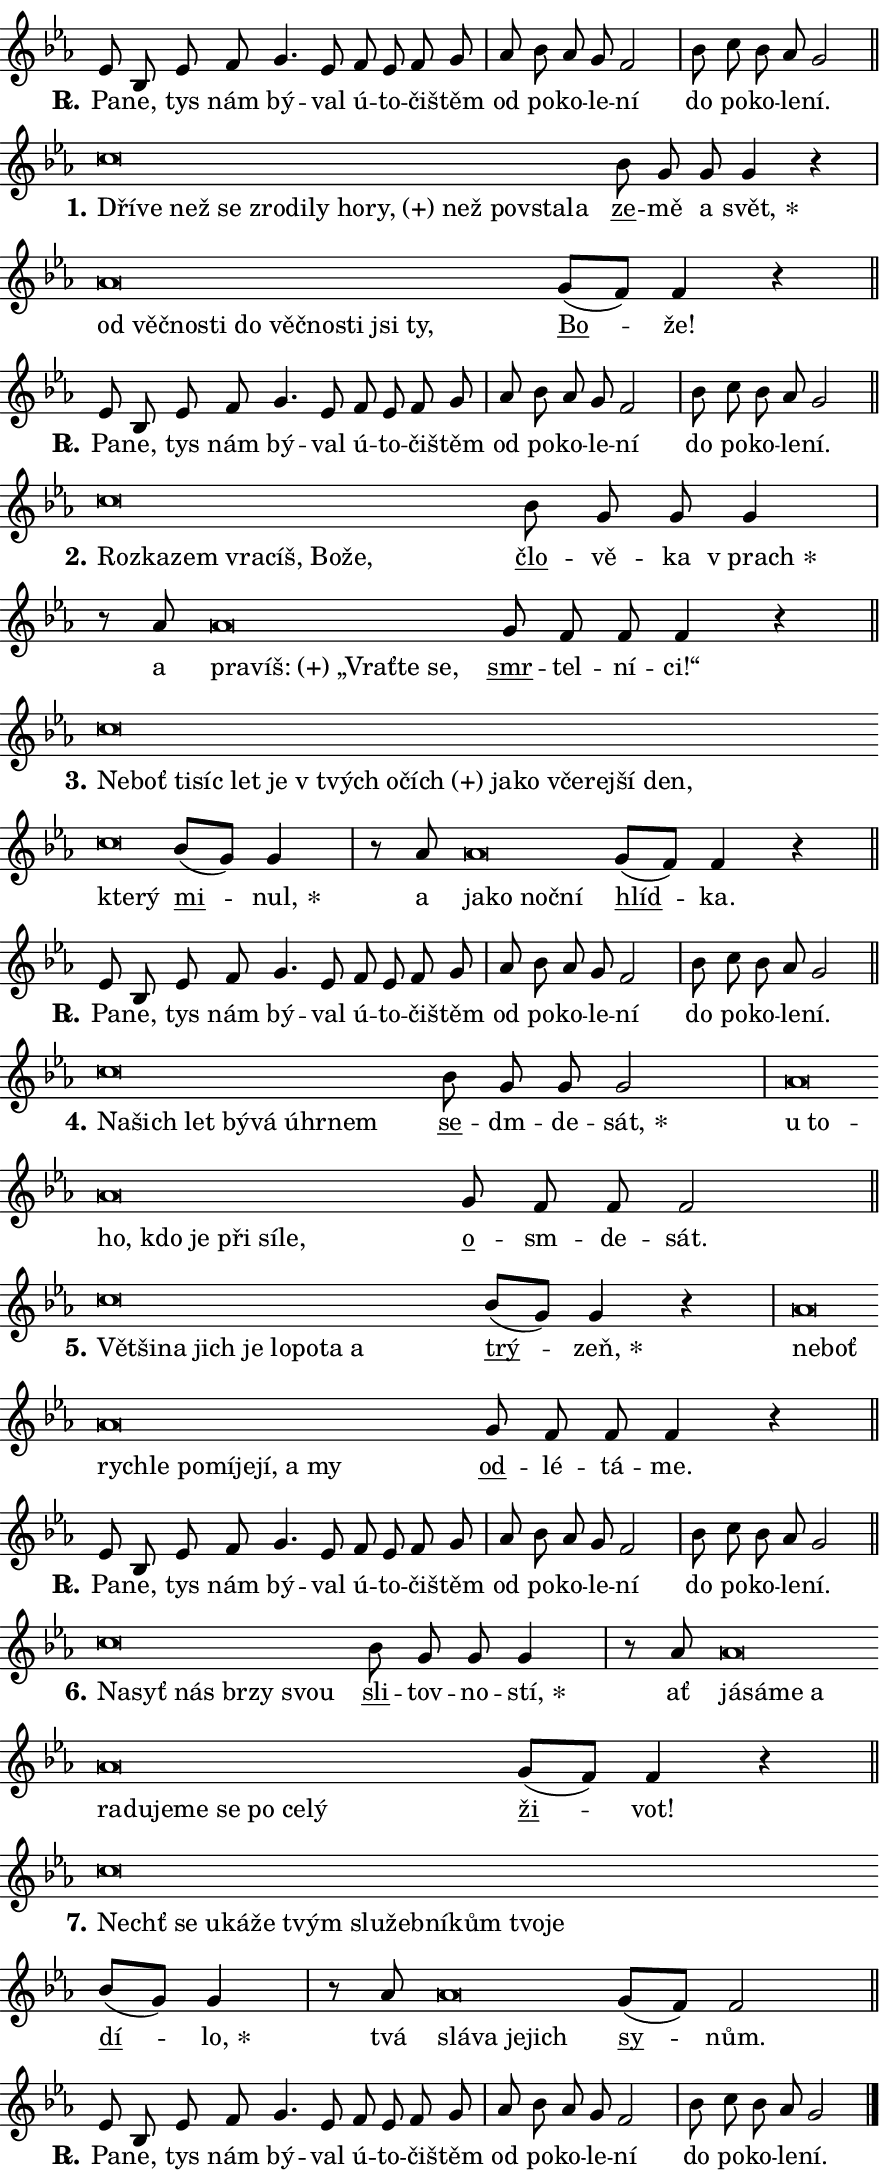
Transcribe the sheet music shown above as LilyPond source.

\version "2.24.0"
\header { tagline = "" }
\paper {
  indent = 0\cm
  top-margin = 0\cm
  right-margin = 0.13\cm % to fit lyric hyphens
  bottom-margin = 0\cm
  left-margin = 0\cm
  paper-width = 15\cm
  page-breaking = #ly:one-page-breaking
  system-system-spacing.basic-distance = #11
  score-system-spacing.basic-distance = #11
  ragged-last = ##f
}


%% Author: Thomas Morley
%% https://lists.gnu.org/archive/html/lilypond-user/2020-05/msg00002.html
#(define (line-position grob)
"Returns position of @var[grob} in current system:
   @code{'start}, if at first time-step
   @code{'end}, if at last time-step
   @code{'middle} otherwise
"
  (let* ((col (ly:item-get-column grob))
         (ln (ly:grob-object col 'left-neighbor))
         (rn (ly:grob-object col 'right-neighbor))
         (col-to-check-left (if (ly:grob? ln) ln col))
         (col-to-check-right (if (ly:grob? rn) rn col))
         (break-dir-left
           (and
             (ly:grob-property col-to-check-left 'non-musical #f)
             (ly:item-break-dir col-to-check-left)))
         (break-dir-right
           (and
             (ly:grob-property col-to-check-right 'non-musical #f)
             (ly:item-break-dir col-to-check-right))))
        (cond ((eqv? 1 break-dir-left) 'start)
              ((eqv? -1 break-dir-right) 'end)
              (else 'middle))))

#(define (tranparent-at-line-position vctor)
  (lambda (grob)
  "Relying on @code{line-position} select the relevant enry from @var{vctor}.
Used to determine transparency,"
    (case (line-position grob)
      ((end) (not (vector-ref vctor 0)))
      ((middle) (not (vector-ref vctor 1)))
      ((start) (not (vector-ref vctor 2))))))

noteHeadBreakVisibility =
#(define-music-function (break-visibility)(vector?)
"Makes @code{NoteHead}s transparent relying on @var{break-visibility}"
#{
  \override NoteHead.transparent =
    #(tranparent-at-line-position break-visibility)
#})

#(define delete-ledgers-for-transparent-note-heads
  (lambda (grob)
    "Reads whether a @code{NoteHead} is transparent.
If so this @code{NoteHead} is removed from @code{'note-heads} from
@var{grob}, which is supposed to be @code{LedgerLineSpanner}.
As a result ledgers are not printed for this @code{NoteHead}"
    (let* ((nhds-array (ly:grob-object grob 'note-heads))
           (nhds-list
             (if (ly:grob-array? nhds-array)
                 (ly:grob-array->list nhds-array)
                 '()))
           ;; Relies on the transparent-property being done before
           ;; Staff.LedgerLineSpanner.after-line-breaking is executed.
           ;; This is fragile ...
           (to-keep
             (remove
               (lambda (nhd)
                 (ly:grob-property nhd 'transparent #f))
               nhds-list)))
      ;; TODO find a better method to iterate over grob-arrays, similiar
      ;; to filter/remove etc for lists
      ;; For now rebuilt from scratch
      (set! (ly:grob-object grob 'note-heads)  '())
      (for-each
        (lambda (nhd)
          (ly:pointer-group-interface::add-grob grob 'note-heads nhd))
        to-keep))))

squashNotes = {
  \override NoteHead.X-extent = #'(-0.2 . 0.2)
  \override NoteHead.Y-extent = #'(-0.75 . 0)
  \override NoteHead.stencil =
    #(lambda (grob)
       (let ((pos (ly:grob-property grob 'staff-position)))
         (begin
           (if (< pos -7) (display "ERROR: Lower brevis then expected\n") (display ""))
           (if (<= pos -6) ly:text-interface::print ly:note-head::print))))
}
unSquashNotes = {
  \revert NoteHead.X-extent
  \revert NoteHead.Y-extent
  \revert NoteHead.stencil
}

hideNotes = \noteHeadBreakVisibility #begin-of-line-visible
unHideNotes = \noteHeadBreakVisibility #all-visible

% work-around for resetting accidentals
% https://lilypond.org/doc/v2.23/Documentation/notation/displaying-rhythms#unmetered-music
cadenzaMeasure = {
  \cadenzaOff
  \partial 1024 s1024
  \cadenzaOn
}

#(define-markup-command (accent layout props text) (markup?)
  "Underline accented syllable"
  (interpret-markup layout props
    #{\markup \override #'(offset . 4.3) \underline { #text }#}))

responsum = \markup \concat {
  "R" \hspace #-1.05 \path #0.1 #'((moveto 0 0.07) (lineto 0.9 0.8)) \hspace #0.05 "."
}

spaceSize = #0.6828661417322834 % exact space size for TeX Gyre Schola

\layout {
  \context {
    \Staff
    \remove "Time_signature_engraver"
    \override LedgerLineSpanner.after-line-breaking = #delete-ledgers-for-transparent-note-heads
  }
  \context {
    \Lyrics {
      \override LyricSpace.minimum-distance = \spaceSize
      \override LyricText.font-name = #"TeX Gyre Schola"
      \override LyricText.font-size = 1
      \override StanzaNumber.font-name = #"TeX Gyre Schola Bold"
      \override StanzaNumber.font-size = 1
    }
  }
  \context {
    \Score 
    \override NoteHead.text =
      #(lambda (grob) 
        (let ((pos (ly:grob-property grob 'staff-position)))
          #{\markup {
            \combine
              \halign #-0.55 \raise #(if (= pos -6) 0 0.5) \override #'(thickness . 2) \draw-line #'(3.2 . 0)
              \musicglyph "noteheads.sM1"
          }#}))
  }
}

% magnetic-lyrics.ily
%
%   written by
%     Jean Abou Samra <jean@abou-samra.fr>
%     Werner Lemberg <wl@gnu.org>
%
%   adapted by
%     Jiri Hon <jiri.hon@gmail.com>
%
% Version 2022-Apr-15

% https://www.mail-archive.com/lilypond-user@gnu.org/msg149350.html

#(define (Left_hyphen_pointer_engraver context)
   "Collect syllable-hyphen-syllable occurrences in lyrics and store
them in properties.  This engraver only looks to the left.  For
example, if the lyrics input is @code{foo -- bar}, it does the
following.

@itemize @bullet
@item
Set the @code{text} property of the @code{LyricHyphen} grob between
@q{foo} and @q{bar} to @code{foo}.

@item
Set the @code{left-hyphen} property of the @code{LyricText} grob with
text @q{foo} to the @code{LyricHyphen} grob between @q{foo} and
@q{bar}.
@end itemize

Use this auxiliary engraver in combination with the
@code{lyric-@/text::@/apply-@/magnetic-@/offset!} hook."
   (let ((hyphen #f)
         (text #f))
     (make-engraver
      (acknowledgers
       ((lyric-syllable-interface engraver grob source-engraver)
        (set! text grob)))
      (end-acknowledgers
       ((lyric-hyphen-interface engraver grob source-engraver)
        ;(when (not (grob::has-interface grob 'lyric-space-interface))
          (set! hyphen grob)));)
      ((stop-translation-timestep engraver)
       (when (and text hyphen)
         (ly:grob-set-object! text 'left-hyphen hyphen))
       (set! text #f)
       (set! hyphen #f)))))

#(define (lyric-text::apply-magnetic-offset! grob)
   "If the space between two syllables is less than the value in
property @code{LyricText@/.details@/.squash-threshold}, move the right
syllable to the left so that it gets concatenated with the left
syllable.

Use this function as a hook for
@code{LyricText@/.after-@/line-@/breaking} if the
@code{Left_@/hyphen_@/pointer_@/engraver} is active."
   (let ((hyphen (ly:grob-object grob 'left-hyphen #f)))
     (when hyphen
       (let ((left-text (ly:spanner-bound hyphen LEFT)))
         (when (grob::has-interface left-text 'lyric-syllable-interface)
           (let* ((common (ly:grob-common-refpoint grob left-text X))
                  (this-x-ext (ly:grob-extent grob common X))
                  (left-x-ext
                   (begin
                     ;; Trigger magnetism for left-text.
                     (ly:grob-property left-text 'after-line-breaking)
                     (ly:grob-extent left-text common X)))
                  ;; `delta` is the gap width between two syllables.
                  (delta (- (interval-start this-x-ext)
                            (interval-end left-x-ext)))
                  (details (ly:grob-property grob 'details))
                  (threshold (assoc-get 'squash-threshold details 0.2)))
             (when (< delta threshold)
               (let* (;; We have to manipulate the input text so that
                      ;; ligatures crossing syllable boundaries are not
                      ;; disabled.  For languages based on the Latin
                      ;; script this is essentially a beautification.
                      ;; However, for non-Western scripts it can be a
                      ;; necessity.
                      (lt (ly:grob-property left-text 'text))
                      (rt (ly:grob-property grob 'text))
                      (is-space (grob::has-interface hyphen 'lyric-space-interface))
                      (space (if is-space " " ""))
                      (extra-delta (if is-space spaceSize 0))
                      ;; Append new syllable.
                      (ltrt-space (if (and (string? lt) (string? rt))
                                (string-append lt space rt)
                                (make-concat-markup (list lt space rt))))
                      ;; Right-align `ltrt` to the right side.
                      (ltrt-space-markup (grob-interpret-markup
                               grob
                               (make-translate-markup
                                (cons (interval-length this-x-ext) 0)
                                (make-right-align-markup ltrt-space)))))
                 (begin
                   ;; Don't print `left-text`.
                   (ly:grob-set-property! left-text 'stencil #f)
                   ;; Set text and stencil (which holds all collected
                   ;; syllables so far) and shift it to the left.
                   (ly:grob-set-property! grob 'text ltrt-space)
                   (ly:grob-set-property! grob 'stencil ltrt-space-markup)
                   (ly:grob-translate-axis! grob (- (- delta extra-delta)) X))))))))))


#(define (lyric-hyphen::displace-bounds-first grob)
   ;; Make very sure this callback isn't triggered too early.
   (let ((left (ly:spanner-bound grob LEFT))
         (right (ly:spanner-bound grob RIGHT)))
     (ly:grob-property left 'after-line-breaking)
     (ly:grob-property right 'after-line-breaking)
     (ly:lyric-hyphen::print grob)))

squashThreshold = #0.4

\layout {
  \context {
    \Lyrics
    \consists #Left_hyphen_pointer_engraver
    \override LyricText.after-line-breaking =
      #lyric-text::apply-magnetic-offset!
    \override LyricHyphen.stencil = #lyric-hyphen::displace-bounds-first
    \override LyricText.details.squash-threshold = \squashThreshold
    \override LyricHyphen.minimum-distance = 0
    \override LyricHyphen.minimum-length = \squashThreshold
  }
}

squashText = \override LyricText.details.squash-threshold = 9999
unSquashText = \override LyricText.details.squash-threshold = \squashThreshold

leftText = \override LyricText.self-alignment-X = #LEFT
unLeftText = \revert LyricText.self-alignment-X

starOffset = #(lambda (grob) 
                (let ((x_offset (ly:self-alignment-interface::aligned-on-x-parent grob)))
                  (if (= x_offset 0) 0 (+ x_offset 1.2))))

star = #(define-music-function (syllable)(string?)
"Append star separator at the end of a syllable"
#{
  \once \override LyricText.X-offset = #starOffset
  \lyricmode { \markup {
    #syllable
    \override #'((font-name . "TeX Gyre Schola Bold")) \hspace #0.2 \lower #0.65 \larger "*"
  } }
#})

starAccent = #(define-music-function (syllable)(string?)
"Append star separator at the end of a syllable and make accent"
#{
  \once \override LyricText.X-offset = #starOffset
  \lyricmode { \markup {
    \accent #syllable
    \override #'((font-name . "TeX Gyre Schola Bold")) \hspace #0.2 \lower #0.65 \larger "*"
  } }
#})

breath = #(define-music-function (syllable)(string?)
"Append breathing indicator at the end of a syllable"
#{
  \lyricmode { \markup { #syllable "+" } }
#})

optionalBreath = #(define-music-function (syllable)(string?)
"Append optional breathing indicator at the end of a syllable"
#{
  \lyricmode { \markup { #syllable "(+)" } }
#})


\score {
    <<
        \new Voice = "melody" { \cadenzaOn \key es \major \relative { es'8 bes es f g4. es8 \bar "" f es f g \cadenzaMeasure \bar "|" as bes as g f2 \cadenzaMeasure \bar "|" bes8 c bes as g2 \cadenzaMeasure \bar "||" \break } }
        \new Lyrics \lyricsto "melody" { \lyricmode { \set stanza = \responsum
Pa -- ne, tys nám bý -- val ú -- to -- či -- štěm od po -- ko -- le -- ní do po -- ko -- le -- ní. } }
    >>
    \layout {}
}

\score {
    <<
        \new Voice = "melody" { \cadenzaOn \key es \major \relative { \squashNotes c''\breve*1/16 \hideNotes \breve*1/16 \bar "" \breve*1/16 \bar "" \breve*1/16 \bar "" \breve*1/16 \bar "" \breve*1/16 \bar "" \breve*1/16 \bar "" \breve*1/16 \bar "" \breve*1/16 \bar "" \breve*1/16 \bar "" \breve*1/16 \bar "" \breve*1/16 \breve*1/16 \bar "" \unHideNotes \unSquashNotes \bar "" bes8 g g g4 r \cadenzaMeasure \bar "|" \squashNotes as\breve*1/16 \hideNotes \breve*1/16 \bar "" \breve*1/16 \bar "" \breve*1/16 \bar "" \breve*1/16 \bar "" \breve*1/16 \bar "" \breve*1/16 \bar "" \breve*1/16 \bar "" \breve*1/16 \breve*1/16 \bar "" \unHideNotes \unSquashNotes \bar "" g8[( f)] f4 r \cadenzaMeasure \bar "||" \break } }
        \new Lyrics \lyricsto "melody" { \lyricmode { \set stanza = "1."
\leftText Dří -- \squashText ve než se zro -- di -- ly ho -- \optionalBreath ry, než po -- vsta -- la \unLeftText \unSquashText \markup \accent ze -- mě a \star svět, \leftText od \squashText věč -- no -- sti do věč -- no -- sti jsi ty, \unLeftText \unSquashText \markup \accent Bo -- že! } }
    >>
    \layout {}
}

\score {
    <<
        \new Voice = "melody" { \cadenzaOn \key es \major \relative { es'8 bes es f g4. es8 \bar "" f es f g \cadenzaMeasure \bar "|" as bes as g f2 \cadenzaMeasure \bar "|" bes8 c bes as g2 \cadenzaMeasure \bar "||" \break } }
        \new Lyrics \lyricsto "melody" { \lyricmode { \set stanza = \responsum
Pa -- ne, tys nám bý -- val ú -- to -- či -- štěm od po -- ko -- le -- ní do po -- ko -- le -- ní. } }
    >>
    \layout {}
}

\score {
    <<
        \new Voice = "melody" { \cadenzaOn \key es \major \relative { \squashNotes c''\breve*1/16 \hideNotes \breve*1/16 \bar "" \breve*1/16 \bar "" \breve*1/16 \bar "" \breve*1/16 \bar "" \breve*1/16 \breve*1/16 \bar "" \unHideNotes \unSquashNotes \bar "" bes8 g g g4 \cadenzaMeasure \bar "|" r8 as8 \squashNotes as\breve*1/16 \hideNotes \breve*1/16 \bar "" \breve*1/16 \bar "" \breve*1/16 \breve*1/16 \bar "" \unHideNotes \unSquashNotes \bar "" g8 f f f4 r \cadenzaMeasure \bar "||" \break } }
        \new Lyrics \lyricsto "melody" { \lyricmode { \set stanza = "2."
\leftText Roz -- \squashText ka -- zem vra -- cíš, Bo -- že, \unLeftText \unSquashText \markup \accent člo -- vě -- ka \star "v prach" a \leftText pra -- \squashText \optionalBreath víš: „Vrať -- te se, \unLeftText \unSquashText \markup \accent smr -- tel -- ní -- ci!“ } }
    >>
    \layout {}
}

\score {
    <<
        \new Voice = "melody" { \cadenzaOn \key es \major \relative { \squashNotes c''\breve*1/16 \hideNotes \breve*1/16 \bar "" \breve*1/16 \bar "" \breve*1/16 \bar "" \breve*1/16 \bar "" \breve*1/16 \bar "" \breve*1/16 \bar "" \breve*1/16 \bar "" \breve*1/16 \bar "" \breve*1/16 \bar "" \breve*1/16 \bar "" \breve*1/16 \bar "" \breve*1/16 \bar "" \breve*1/16 \bar "" \breve*1/16 \bar "" \breve*1/16 \breve*1/16 \bar "" \unHideNotes \unSquashNotes \bar "" bes8[( g)] g4 \cadenzaMeasure \bar "|" r8 as8 \squashNotes as\breve*1/16 \hideNotes \breve*1/16 \bar "" \breve*1/16 \breve*1/16 \bar "" \unHideNotes \unSquashNotes \bar "" g8[( f)] f4 r \cadenzaMeasure \bar "||" \break } }
        \new Lyrics \lyricsto "melody" { \lyricmode { \set stanza = "3."
\leftText Ne -- \squashText boť ti -- síc let je "v tvých" o -- \optionalBreath čích ja -- ko vče -- rej -- ší den, kte -- rý \unLeftText \unSquashText \markup \accent mi -- \star nul, a \leftText ja -- \squashText ko noč -- ní \unLeftText \unSquashText \markup \accent hlíd -- ka. } }
    >>
    \layout {}
}

\score {
    <<
        \new Voice = "melody" { \cadenzaOn \key es \major \relative { es'8 bes es f g4. es8 \bar "" f es f g \cadenzaMeasure \bar "|" as bes as g f2 \cadenzaMeasure \bar "|" bes8 c bes as g2 \cadenzaMeasure \bar "||" \break } }
        \new Lyrics \lyricsto "melody" { \lyricmode { \set stanza = \responsum
Pa -- ne, tys nám bý -- val ú -- to -- či -- štěm od po -- ko -- le -- ní do po -- ko -- le -- ní. } }
    >>
    \layout {}
}

\score {
    <<
        \new Voice = "melody" { \cadenzaOn \key es \major \relative { \squashNotes c''\breve*1/16 \hideNotes \breve*1/16 \bar "" \breve*1/16 \bar "" \breve*1/16 \bar "" \breve*1/16 \bar "" \breve*1/16 \breve*1/16 \bar "" \unHideNotes \unSquashNotes \bar "" bes8 g g g2 \cadenzaMeasure \bar "|" \squashNotes as\breve*1/16 \hideNotes \breve*1/16 \bar "" \breve*1/16 \bar "" \breve*1/16 \bar "" \breve*1/16 \bar "" \breve*1/16 \bar "" \breve*1/16 \breve*1/16 \bar "" \unHideNotes \unSquashNotes \bar "" g8 f f f2 \cadenzaMeasure \bar "||" \break } }
        \new Lyrics \lyricsto "melody" { \lyricmode { \set stanza = "4."
\leftText Na -- \squashText šich let bý -- vá úhr -- nem \unLeftText \unSquashText \markup \accent se -- dm -- de -- \star sát, \leftText u \squashText to -- ho, kdo je při sí -- le, \unLeftText \unSquashText \markup \accent o -- sm -- de -- sát. } }
    >>
    \layout {}
}

\score {
    <<
        \new Voice = "melody" { \cadenzaOn \key es \major \relative { \squashNotes c''\breve*1/16 \hideNotes \breve*1/16 \bar "" \breve*1/16 \bar "" \breve*1/16 \bar "" \breve*1/16 \bar "" \breve*1/16 \bar "" \breve*1/16 \bar "" \breve*1/16 \breve*1/16 \bar "" \unHideNotes \unSquashNotes \bar "" bes8[( g)] g4 r \cadenzaMeasure \bar "|" \squashNotes as\breve*1/16 \hideNotes \breve*1/16 \bar "" \breve*1/16 \bar "" \breve*1/16 \bar "" \breve*1/16 \bar "" \breve*1/16 \bar "" \breve*1/16 \bar "" \breve*1/16 \bar "" \breve*1/16 \breve*1/16 \bar "" \unHideNotes \unSquashNotes \bar "" g8 f f f4 r \cadenzaMeasure \bar "||" \break } }
        \new Lyrics \lyricsto "melody" { \lyricmode { \set stanza = "5."
\leftText Vět -- \squashText ši -- na jich je lo -- po -- ta a \unLeftText \unSquashText \markup \accent trý -- \star zeň, \leftText ne -- \squashText boť rych -- le po -- mí -- je -- jí, a my \unLeftText \unSquashText \markup \accent od -- lé -- tá -- me. } }
    >>
    \layout {}
}

\score {
    <<
        \new Voice = "melody" { \cadenzaOn \key es \major \relative { es'8 bes es f g4. es8 \bar "" f es f g \cadenzaMeasure \bar "|" as bes as g f2 \cadenzaMeasure \bar "|" bes8 c bes as g2 \cadenzaMeasure \bar "||" \break } }
        \new Lyrics \lyricsto "melody" { \lyricmode { \set stanza = \responsum
Pa -- ne, tys nám bý -- val ú -- to -- či -- štěm od po -- ko -- le -- ní do po -- ko -- le -- ní. } }
    >>
    \layout {}
}

\score {
    <<
        \new Voice = "melody" { \cadenzaOn \key es \major \relative { \squashNotes c''\breve*1/16 \hideNotes \breve*1/16 \bar "" \breve*1/16 \bar "" \breve*1/16 \bar "" \breve*1/16 \breve*1/16 \bar "" \unHideNotes \unSquashNotes \bar "" bes8 g g g4 \cadenzaMeasure \bar "|" r8 as8 \squashNotes as\breve*1/16 \hideNotes \breve*1/16 \bar "" \breve*1/16 \bar "" \breve*1/16 \bar "" \breve*1/16 \bar "" \breve*1/16 \bar "" \breve*1/16 \bar "" \breve*1/16 \bar "" \breve*1/16 \bar "" \breve*1/16 \bar "" \breve*1/16 \breve*1/16 \bar "" \unHideNotes \unSquashNotes \bar "" g8[( f)] f4 r \cadenzaMeasure \bar "||" \break } }
        \new Lyrics \lyricsto "melody" { \lyricmode { \set stanza = "6."
\leftText Na -- \squashText syť nás br -- zy svou \unLeftText \unSquashText \markup \accent sli -- tov -- no -- \star stí, ať \leftText já -- \squashText sá -- me a ra -- du -- je -- me se po ce -- lý \unLeftText \unSquashText \markup \accent ži -- vot! } }
    >>
    \layout {}
}

\score {
    <<
        \new Voice = "melody" { \cadenzaOn \key es \major \relative { \squashNotes c''\breve*1/16 \hideNotes \breve*1/16 \bar "" \breve*1/16 \bar "" \breve*1/16 \bar "" \breve*1/16 \bar "" \breve*1/16 \bar "" \breve*1/16 \bar "" \breve*1/16 \bar "" \breve*1/16 \bar "" \breve*1/16 \bar "" \breve*1/16 \breve*1/16 \bar "" \unHideNotes \unSquashNotes \bar "" bes8[( g)] g4 \cadenzaMeasure \bar "|" r8 as8 \squashNotes as\breve*1/16 \hideNotes \breve*1/16 \bar "" \breve*1/16 \breve*1/16 \bar "" \unHideNotes \unSquashNotes \bar "" g8[( f)] f2 \cadenzaMeasure \bar "||" \break } }
        \new Lyrics \lyricsto "melody" { \lyricmode { \set stanza = "7."
\leftText Nechť \squashText se u -- ká -- že tvým slu -- žeb -- ní -- kům tvo -- je \unLeftText \unSquashText \markup \accent dí -- \star lo, tvá \leftText slá -- \squashText va je -- jich \unLeftText \unSquashText \markup \accent sy -- nům. } }
    >>
    \layout {}
}

\score {
    <<
        \new Voice = "melody" { \cadenzaOn \key es \major \relative { es'8 bes es f g4. es8 \bar "" f es f g \cadenzaMeasure \bar "|" as bes as g f2 \cadenzaMeasure \bar "|" bes8 c bes as g2 \cadenzaMeasure \bar "||" \break } \bar "|." }
        \new Lyrics \lyricsto "melody" { \lyricmode { \set stanza = \responsum
Pa -- ne, tys nám bý -- val ú -- to -- či -- štěm od po -- ko -- le -- ní do po -- ko -- le -- ní. } }
    >>
    \layout {}
}
